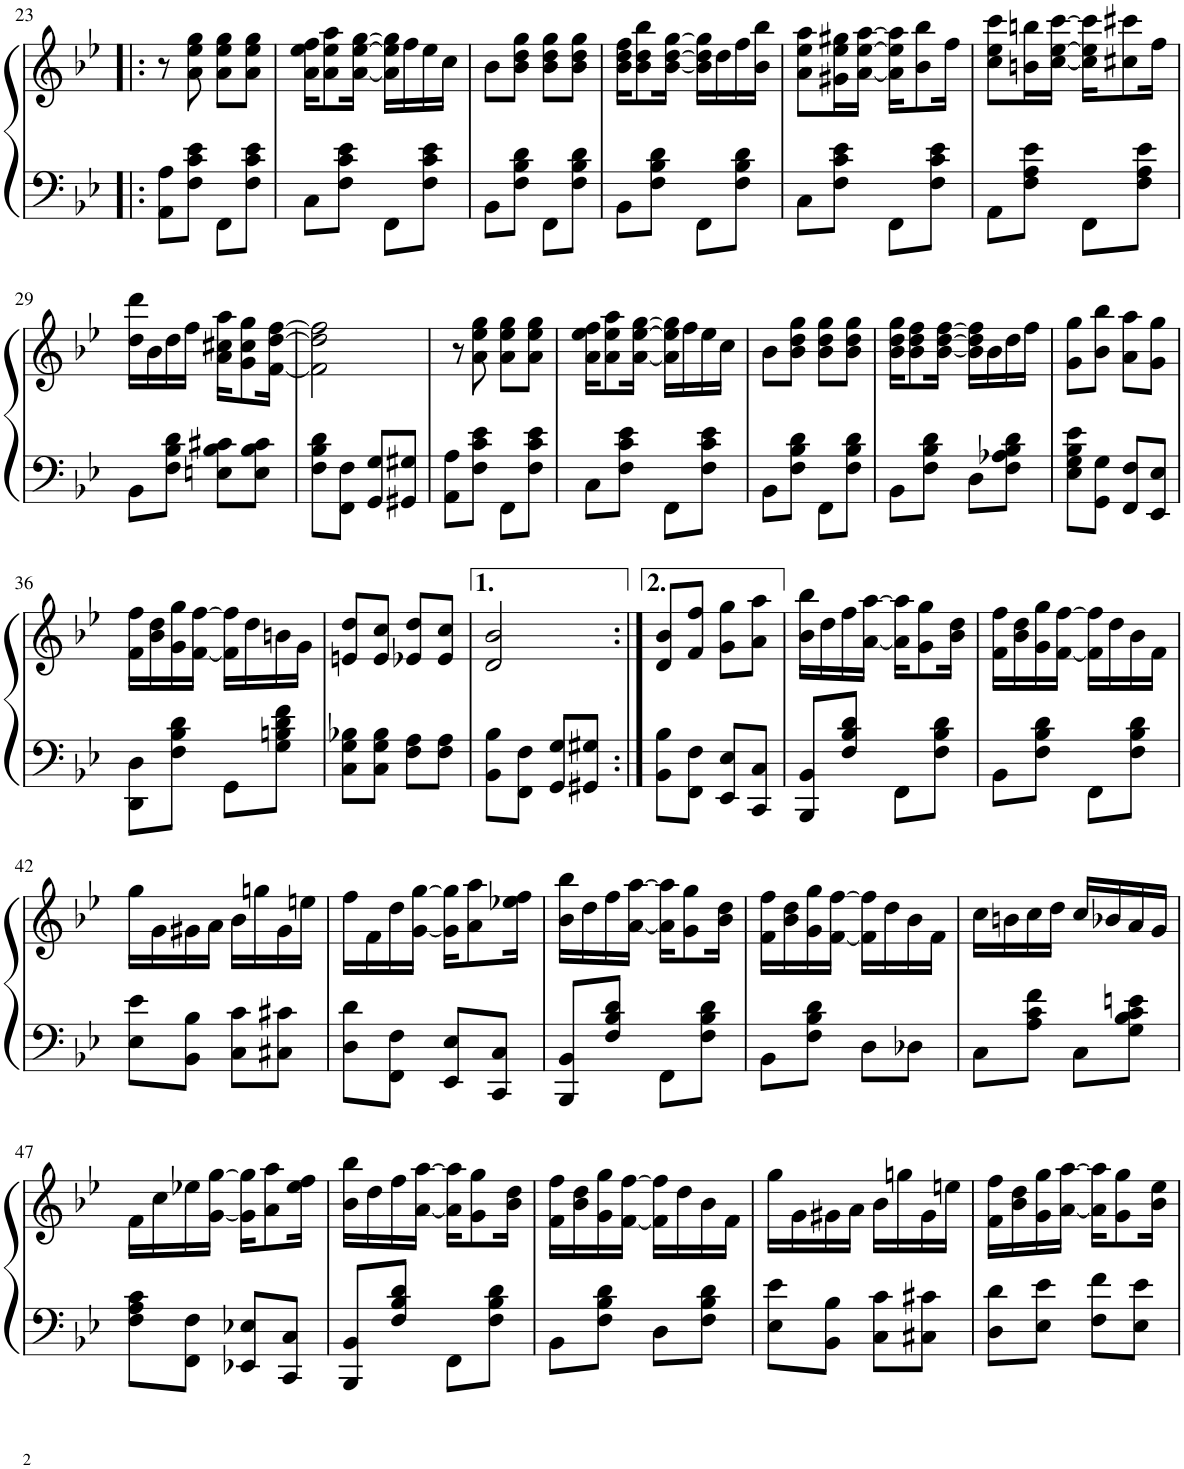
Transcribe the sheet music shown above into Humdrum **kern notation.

**kern	**kern
*part1	*part1
*staff2	*staff1
*I"Piano	*
*I'Pno.	*
!!LO:PB:g=z
*clefF4	*clefG2
*k[b-e-]	*k[b-e-]
*M2/4	*M2/4
=23!|:	=23!|:
8AA\ 8A\L	8r
8F\ 8c\ 8e-\J	8a\ 8ee-\ 8gg\
8FF\L	8a\ 8ee-\ 8gg\L
8F\ 8c\ 8e-\J	8a\ 8ee-\ 8gg\J
=24	=24
8C\L	16a\ 16ee-\ 16ff\KL
.	8a\ 8ee-\ 8aa\
8F\ 8c\ 8e-\J	.
.	[16a\ [16ee-\ [16gg\Jk
8FF\L	16a\] 16ee-\] 16gg\]LL
.	16ff\
8F\ 8c\ 8e-\J	16ee-\
.	16cc\JJ
=25	=25
8BB-\L	8b-\L
8F\ 8B-\ 8d\J	8b-\ 8dd\ 8gg\J
8FF\L	8b-\ 8dd\ 8gg\L
8F\ 8B-\ 8d\J	8b-\ 8dd\ 8gg\J
=26	=26
8BB-\L	16b-\ 16dd\ 16ff\KL
.	8b-\ 8dd\ 8bb-\
8F\ 8B-\ 8d\J	.
.	[16b-\ [16dd\ [16gg\Jk
8FF\L	16b-\] 16dd\] 16gg\]LL
.	16dd\
8F\ 8B-\ 8d\J	16ff\
.	16b-\ 16bb-\JJ
=27	=27
8C\L	8a\ 8ee-\ 8aa\L
8F\ 8c\ 8e-\J	16g#X\ 16ee-\ 16gg#X\L
.	[16a\ [16ee-\ [16aa\JJ
8FF\L	16a\] 16ee-\] 16aa\]KL
.	8b-\ 8bb-\
8F\ 8c\ 8e-\J	.
.	16ff\Jk
=28	=28
8AA\L	8cc\ 8ee-\ 8ccc\L
8F\ 8A\ 8e-\J	16bn\ 16bbn\L
.	[16cc\ [16ee-\ [16ccc\JJ
8FF\L	16cc\] 16ee-\] 16ccc\]KL
.	8cc#X\ 8ccc#X\
8F\ 8A\ 8e-\J	.
.	16ff\Jk
!!LO:LB:g=z
=29	=29
8BB-\L	16dd\ 16ddd\LL
.	16b-\
8F\ 8B-\ 8d\J	16dd\
.	16ff\JJ
8En\ 8B-\ 8c#X\L	16a\ 16cc#X\ 16aa\KL
.	8g\ 8cc#\ 8gg\
8E\ 8B-\ 8c#\J	.
.	[16f\ [16dd\ [16ff\Jk
=30	=30
8F\ 8B-\ 8d\L	2f\] 2dd\] 2ff\]
8FF\ 8F\J	.
8GG/ 8G/L	.
8GG#X/ 8G#X/J	.
=31	=31
8AA\ 8A\L	8r
8F\ 8c\ 8e-\J	8a\ 8ee-\ 8gg\
8FF\L	8a\ 8ee-\ 8gg\L
8F\ 8c\ 8e-\J	8a\ 8ee-\ 8gg\J
=32	=32
8C\L	16a\ 16ee-\ 16ff\KL
.	8a\ 8ee-\ 8aa\
8F\ 8c\ 8e-\J	.
.	[16a\ [16ee-\ [16gg\Jk
8FF\L	16a\] 16ee-\] 16gg\]LL
.	16ff\
8F\ 8c\ 8e-\J	16ee-\
.	16cc\JJ
=33	=33
8BB-\L	8b-\L
8F\ 8B-\ 8d\J	8b-\ 8dd\ 8gg\J
8FF\L	8b-\ 8dd\ 8gg\L
8F\ 8B-\ 8d\J	8b-\ 8dd\ 8gg\J
=34	=34
8BB-\L	16b-\ 16dd\ 16gg\KL
.	8b-\ 8dd\ 8ff\
8F\ 8B-\ 8d\J	.
.	[16b-\ [16dd\ [16ff\Jk
8D\L	16b-\] 16dd\] 16ff\]LL
.	16b-\
8F\ 8A-X\ 8B-\ 8d\J	16dd\
.	16ff\JJ
=35	=35
8E-\ 8G\ 8B-\ 8e-\L	8g\ 8gg\L
8GG\ 8G\J	8b-\ 8bb-\J
8FF/ 8F/L	8a\ 8aa\L
8EE-/ 8E-/J	8g\ 8gg\J
!!LO:LB:g=z
=36	=36
8DD\ 8D\L	16f\ 16ff\LL
.	16b-\ 16dd\
8F\ 8B-\ 8d\J	16g\ 16gg\
.	[16f\ [16ff\JJ
8GG\L	16f\] 16ff\]LL
.	16dd\
8G\ 8Bn\ 8d\ 8f\J	16bn\
.	16g\JJ
=37	=37
8C\ 8G\ 8B-X\L	8en/ 8dd/L
8C\ 8G\ 8B-\J	8e/ 8cc/J
8F\ 8A\L	8e-X/ 8dd/L
8F\ 8A\J	8e-/ 8cc/J
=38	=38
8BB-\ 8B-\L	2d/ 2b-/
8FF\ 8F\J	.
8GG/ 8G/L	.
8GG#X/ 8G#X/J	.
=39:|!	=39:|!
8BB-\ 8B-\L	8d/ 8b-/L
8FF\ 8F\J	8f/ 8ff/J
8EE-/ 8E-/L	8g\ 8gg\L
8CC/ 8C/J	8a\ 8aa\J
=40	=40
8BBB-/ 8BB-/L	16b-\ 16bb-\LL
.	16dd\
8F/ 8B-/ 8d/J	16ff\
.	[16a\ [16aa\JJ
8FF\L	16a\] 16aa\]KL
.	8g\ 8gg\
8F\ 8B-\ 8d\J	.
.	16b-\ 16dd\Jk
=41	=41
8BB-\L	16f\ 16ff\LL
.	16b-\ 16dd\
8F\ 8B-\ 8d\J	16g\ 16gg\
.	[16f\ [16ff\JJ
8FF\L	16f\] 16ff\]LL
.	16dd\
8F\ 8B-\ 8d\J	16b-\
.	16f\JJ
!!LO:LB:g=z
=42	=42
8E-\ 8e-\L	16gg\LL
.	16g\
8BB-\ 8B-\J	16g#X\
.	16a\JJ
8C\ 8c\L	16b-\LL
.	16ggn\
8C#X\ 8c#X\J	16g#\
.	16een\JJ
=43	=43
8D\ 8d\L	16ff\LL
.	16f\
8FF\ 8F\J	16dd\
.	[16g\ [16gg\JJ
8EE-/ 8E-/L	16g\] 16gg\]KL
.	8a\ 8aa\
8CC/ 8C/J	.
.	16ee-X\ 16ff\Jk
=44	=44
8BBB-/ 8BB-/L	16b-\ 16bb-\LL
.	16dd\
8F/ 8B-/ 8d/J	16ff\
.	[16a\ [16aa\JJ
8FF\L	16a\] 16aa\]KL
.	8g\ 8gg\
8F\ 8B-\ 8d\J	.
.	16b-\ 16dd\Jk
=45	=45
8BB-\L	16f\ 16ff\LL
.	16b-\ 16dd\
8F\ 8B-\ 8d\J	16g\ 16gg\
.	[16f\ [16ff\JJ
8D\L	16f\] 16ff\]LL
.	16dd\
8D-X\J	16b-\
.	16f\JJ
=46	=46
8C\L	16cc\LL
.	16bn\
8A\ 8c\ 8f\J	16cc\
.	16dd\JJ
8C\L	16cc/LL
.	16b-X/
8G\ 8B-\ 8c\ 8en\J	16a/
.	16g/JJ
!!LO:LB:g=z
=47	=47
8F\ 8A\ 8c\L	16f\LL
.	16cc\
8FF\ 8F\J	16ee-X\
.	[16g\ [16gg\JJ
8EE-X/ 8E-X/L	16g\] 16gg\]KL
.	8a\ 8aa\
8CC/ 8C/J	.
.	16ee-\ 16ff\Jk
=48	=48
8BBB-/ 8BB-/L	16b-\ 16bb-\LL
.	16dd\
8F/ 8B-/ 8d/J	16ff\
.	[16a\ [16aa\JJ
8FF\L	16a\] 16aa\]KL
.	8g\ 8gg\
8F\ 8B-\ 8d\J	.
.	16b-\ 16dd\Jk
=49	=49
8BB-\L	16f\ 16ff\LL
.	16b-\ 16dd\
8F\ 8B-\ 8d\J	16g\ 16gg\
.	[16f\ [16ff\JJ
8D\L	16f\] 16ff\]LL
.	16dd\
8F\ 8B-\ 8d\J	16b-\
.	16f\JJ
=50	=50
8E-\ 8e-\L	16gg\LL
.	16g\
8BB-\ 8B-\J	16g#X\
.	16a\JJ
8C\ 8c\L	16b-\LL
.	16ggn\
8C#X\ 8c#X\J	16g#\
.	16een\JJ
=51	=51
8D\ 8d\L	16f\ 16ff\LL
.	16b-\ 16dd\
8E-\ 8e-\J	16g\ 16gg\
.	[16a\ [16aa\JJ
8F\ 8f\L	16a\] 16aa\]KL
.	8g\ 8gg\
8E-\ 8e-\J	.
.	16b-\ 16ee-\Jk
=	=
*-	*-
